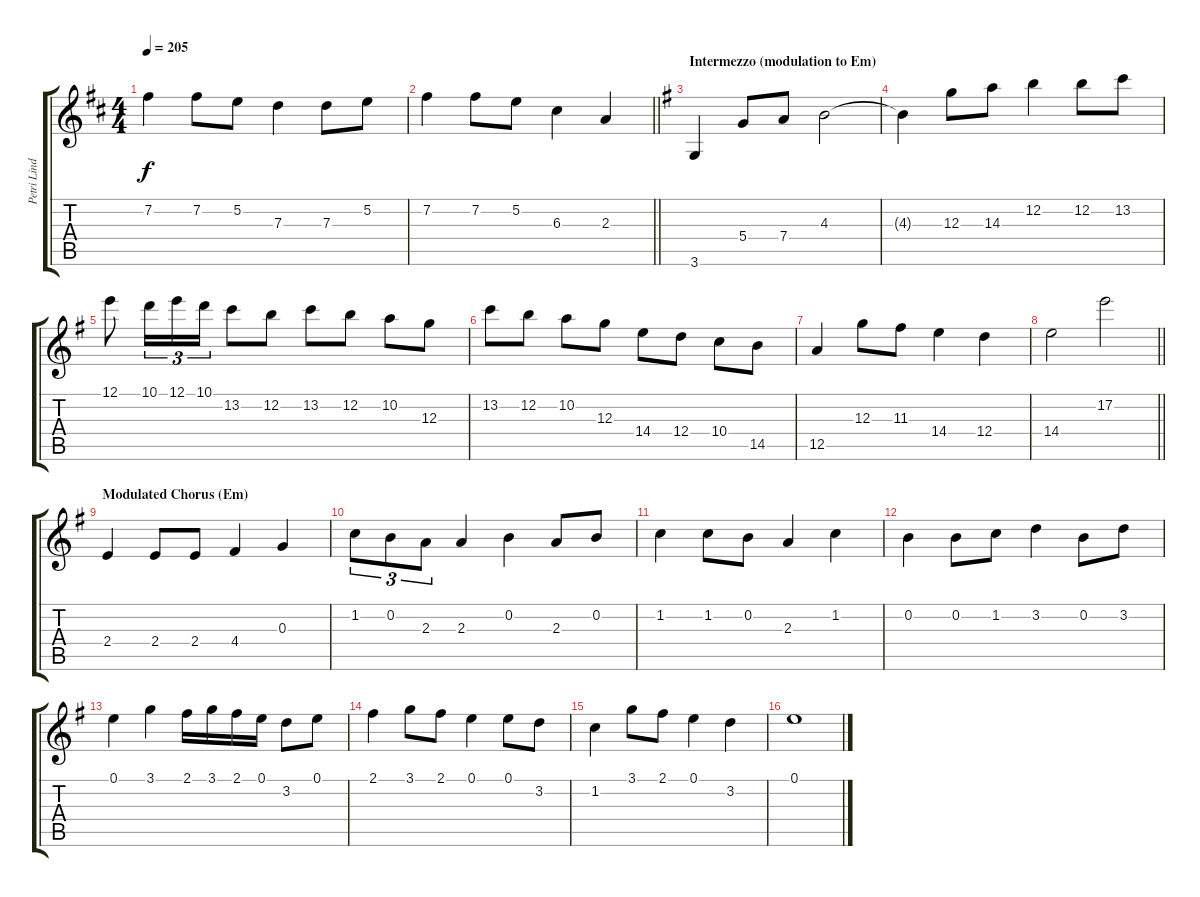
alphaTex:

\track ("Petri Lindroos" "Petri Lind") {instrument distortionguitar}
\staff {score tabs}
\tuning (E4 B3 G3 D3 A2 E2) {hide}
\ts (4 4)
\tempo 205
\clef g2
\ks bminor
7.2.4{dy f} 7.2.8 5.2.8 7.3.4 7.3.8 5.2.8 |
\barLineRight lightlight
7.2.4 7.2.8 5.2.8 6.3.4 2.3.4 |
\section ("" "Intermezzo (modulation to Em)")
\ks eminor
3.6.4 5.4.8 7.4.8 4.3.2 |
4.3{t}.4 12.3.8 14.3.8 12.2.4 12.2.8 13.2.8 |
12.1.8 10.1.16{tu (3 2)} 12.1.16{tu (3 2)} 10.1.16{tu (3 2)} 13.2.8 12.2.8 13.2.8 12.2.8 10.2.8 12.3.8 |
13.2.8 12.2.8 10.2.8 12.3.8 14.4.8 12.4.8 10.4.8 14.5.8 |
12.5.4 12.3.8 11.3.8 14.4.4 12.4.4 |
\barLineRight lightlight
14.4.2 17.2.2 |
\section ("" "Modulated Chorus (Em)")
2.4.4 2.4.8 2.4.8 4.4.4 0.3.4 |
1.2.8{tu (3 2)} 0.2.8{tu (3 2)} 2.3.8{tu (3 2)} 2.3.4 0.2.4 2.3.8 0.2.8 |
1.2.4 1.2.8 0.2.8 2.3.4 1.2.4 |
0.2.4 0.2.8 1.2.8 3.2.4 0.2.8 3.2.8 |
0.1.4 3.1.4 2.1.16 3.1.16 2.1.16 0.1.16 3.2.8 0.1.8 |
2.1.4 3.1.8 2.1.8 0.1.4 0.1.8 3.2.8 |
1.2.4 3.1.8 2.1.8 0.1.4 3.2.4 |
0.1.1
